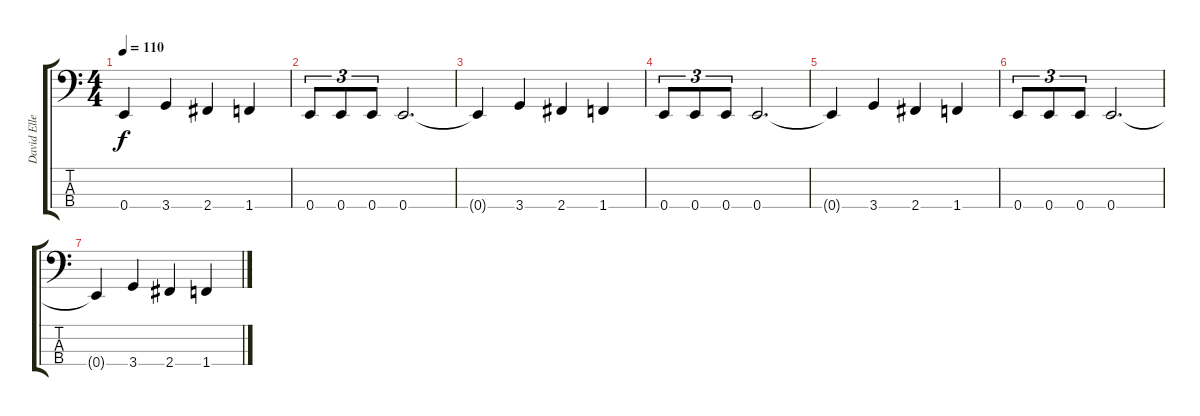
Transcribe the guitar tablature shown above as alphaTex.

\track ("David Ellefson" "David Elle") {instrument electricbassfinger}
\staff {score tabs}
\tuning (G2 D2 A1 E1) {hide}
\ts (4 4)
\tempo 110
\clef f4
\ks c
0.4{t}.4{dy f} 3.4.4 2.4.4 1.4.4 |
0.4.8{tu (3 2)} 0.4.8{tu (3 2)} 0.4.8{tu (3 2)} 0.4.2{d} |
0.4{t}.4{volume 12} 3.4.4 2.4.4 1.4.4 |
0.4.8{tu (3 2) volume 10} 0.4.8{tu (3 2)} 0.4.8{tu (3 2)} 0.4.2{d} |
0.4{t}.4{volume 7} 3.4.4 2.4.4 1.4.4 |
0.4.8{tu (3 2) volume 5} 0.4.8{tu (3 2)} 0.4.8{tu (3 2)} 0.4.2{d} |
0.4{t}.4{volume 0} 3.4.4 2.4.4 1.4.4
